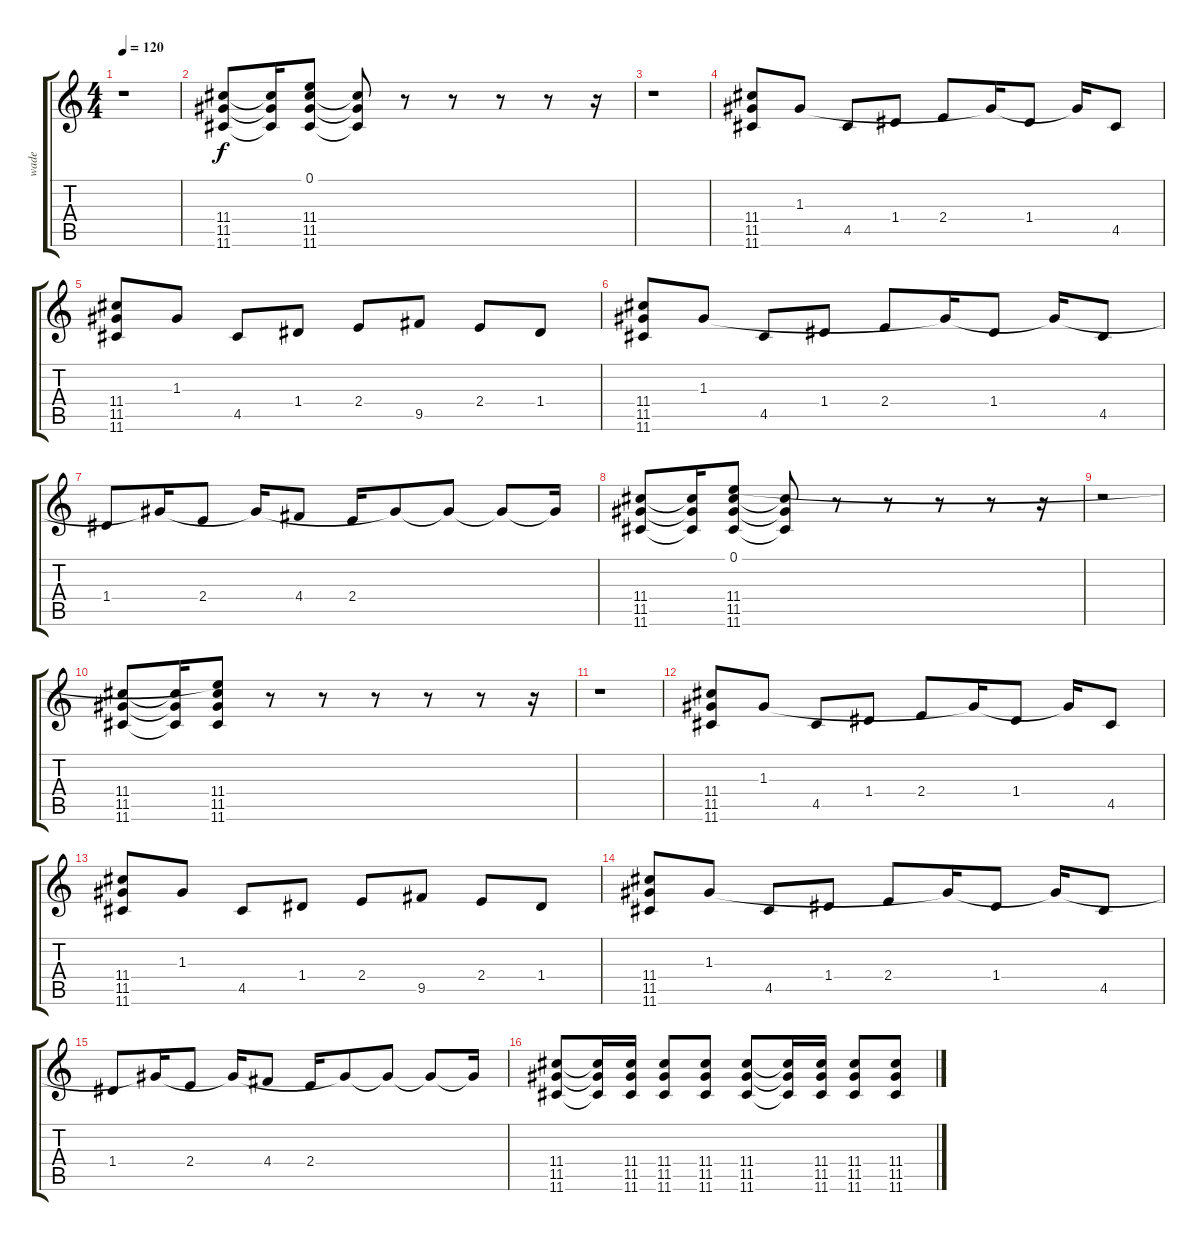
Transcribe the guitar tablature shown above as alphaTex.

\track ("wade" "wade") {instrument overdrivenguitar}
\staff {score tabs}
\tuning (E4 B3 G3 D3 A2 D2) {hide}
\ts (4 4)
\tempo 120
\clef g2
\ks c
r.1{dy f} |
(11.4 11.5 11.6).8 (11.4{t} 11.5{t} 11.6{t}).16 (0.1{t} 11.4 11.5 11.6).8 (11.4{t} 11.5{t} 11.6{t}).8 r.8 r.8 r.8 r.8 r.16 |
r.1 |
(11.4 11.5 11.6).8 1.3.8 4.5.8 1.4.8 2.4.8 1.3{t}.16 1.4.8 1.3{t}.16 4.5.8 |
(11.4 11.5 11.6).8 1.3.8 4.5.8 1.4.8 2.4.8 9.5.8 2.4.8 1.4.8 |
(11.4 11.5 11.6).8 1.3.8 4.5.8 1.4.8 2.4.8 1.3{t}.16 1.4.8 1.3{t}.16 4.5.8 |
1.4.8 1.3{t}.16 2.4.8 1.3{t}.16 4.4.8 2.4.16 1.3{t}.8 1.3{t}.8 1.3{t}.8 1.3{t}.16 |
(11.4 11.5 11.6).8 (11.4{t} 11.5{t} 11.6{t}).16 (0.1 11.4 11.5 11.6).8 (11.4{t} 11.5{t} 11.6{t}).8 r.8 r.8 r.8 r.8 r.16 |
r.1 |
(11.4 11.5 11.6).8 (11.4{t} 11.5{t} 11.6{t}).16 (0.1{t} 11.4 11.5 11.6).8 r.8 r.8 r.8 r.8 r.8 r.16 |
r.1 |
(11.4 11.5 11.6).8 1.3.8 4.5.8 1.4.8 2.4.8 1.3{t}.16 1.4.8 1.3{t}.16 4.5.8 |
(11.4 11.5 11.6).8 1.3.8 4.5.8 1.4.8 2.4.8 9.5.8 2.4.8 1.4.8 |
(11.4 11.5 11.6).8 1.3.8 4.5.8 1.4.8 2.4.8 1.3{t}.16 1.4.8 1.3{t}.16 4.5.8 |
1.4.8 1.3{t}.16 2.4.8 1.3{t}.16 4.4.8 2.4.16 1.3{t}.8 1.3{t}.8 1.3{t}.8 1.3{t}.16 |
(11.4 11.5 11.6).8 (11.4{t} 11.5{t} 11.6{t}).16 (11.4 11.5 11.6).16 (11.4 11.5 11.6).8 (11.4 11.5 11.6).8 (11.4 11.5 11.6).8 (11.4{t} 11.5{t} 11.6{t}).16 (11.4 11.5 11.6).16 (11.4 11.5 11.6).8 (11.4 11.5 11.6).8
